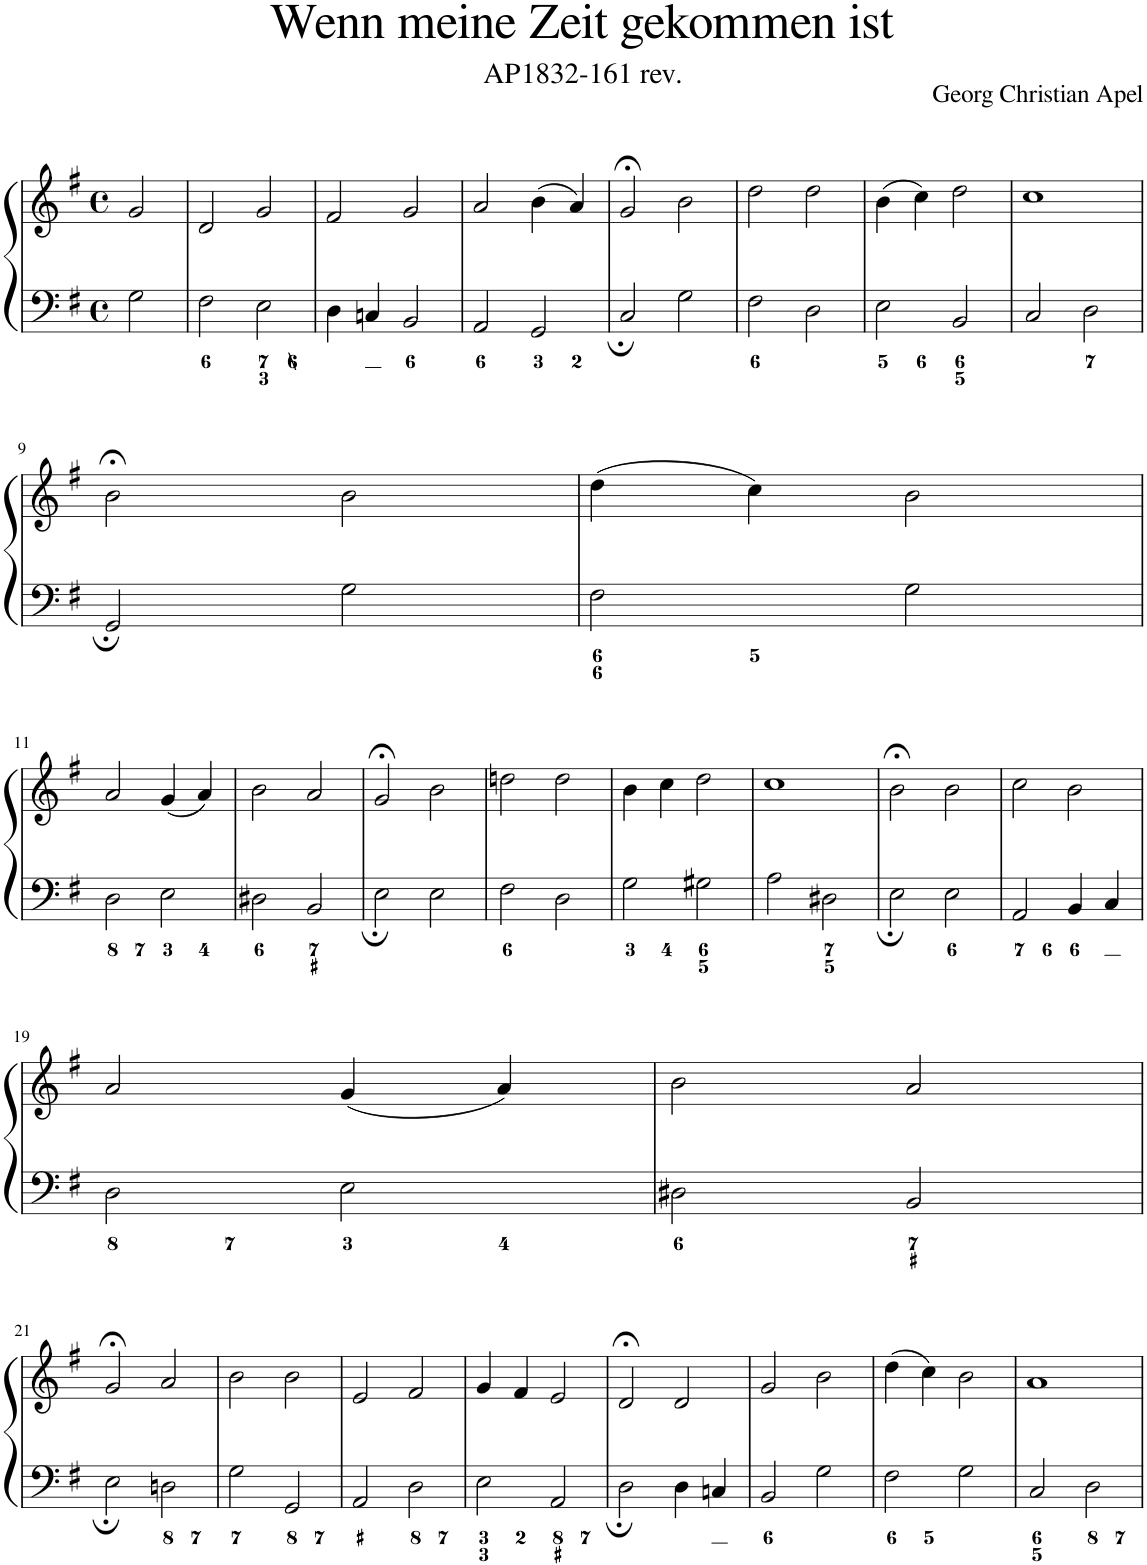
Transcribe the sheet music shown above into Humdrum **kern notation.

**kern	**kern
*part1	*part1
*staff2	*staff1
*I"Piano	*
*I'Pno.	*
*clefF4	*clefG2
*k[f#]	*k[f#]
*M4/4	*M4/4
*met(c)	*met(c)
=1	=1
2G\	2g/
=2	=2
2F#\	2d/
2E\	2g/
=3	=3
4D\	2f#/
4Cn/	.
2BB/	2g/
=4	=4
2AA/	2a/
2GG/	(4b\
.	4a/)
=5	=5
2C/	2g;</
2G\	2b\
=6	=6
2F#\	2dd\
2D\	2dd\
=7	=7
2E\	(4b\
.	4cc\)
2BB/	2dd\
=8	=8
2C/	1cc
2D\	.
!!LO:LB:g=z
=9	=9
2GG/	2b;<\
2G\	2b\
=10	=10
2F#\	(4dd\
.	4cc\)
2G\	2b\
!!LO:LB:g=z
=11	=11
2D\	2a/
2E\	(4g/
.	4a/)
=12	=12
2D#X\	2b\
2BB/	2a/
=13	=13
2E\	2g;</
2E\	2b\
=14	=14
2F#\	2ddn\
2D\	2dd\
=15	=15
2G\	4b\
.	4cc\
2G#X\	2dd\
=16	=16
2A\	1cc
2D#X\	.
=17	=17
2E\	2b;<\
2E\	2b\
=18	=18
2AA/	2cc\
4BB/	2b\
4C/	.
!!LO:LB:g=z
=19	=19
2D\	2a/
2E\	(4g/
.	4a/)
=20	=20
2D#X\	2b\
2BB/	2a/
!!LO:LB:g=z
=21	=21
2E\	2g;</
2Dn\	2a/
=22	=22
2G\	2b\
2GG/	2b\
=23	=23
2AA/	2e/
2D\	2f#/
=24	=24
2E\	4g/
.	4f#/
2AA/	2e/
=25	=25
2D\	2d;</
4D\	2d/
4Cn/	.
=26	=26
2BB/	2g/
2G\	2b\
=27	=27
2F#\	(4dd\
.	4cc\)
2G\	2b\
=28	=28
2C/	1a
2D\	.
=	=
*-	*-
